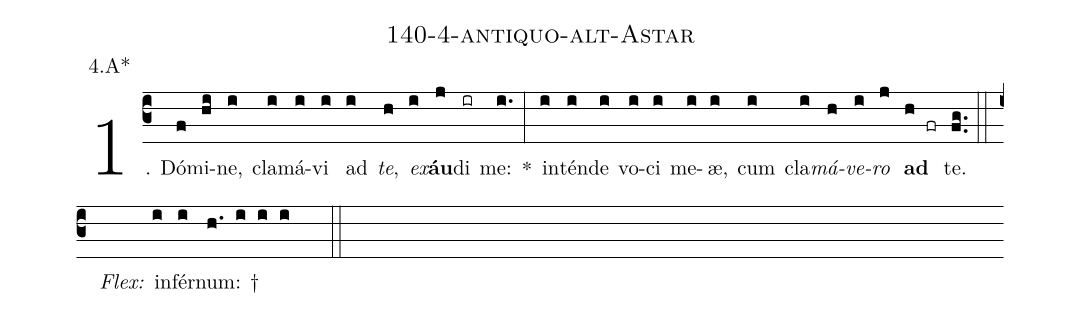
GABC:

name: 140-4-antiquo-alt-Astar;
annotation: 4.A*;
%%
(c3)1. Dó(f)mi(hi)ne,(i) cla(i)má(i)vi(i) ad(i) <i>te</i>,(h) <i>ex</i>(i)<b>áu</b>(j)di(ir) me:(i.) *(:) in(i)tén(i)de(i) vo(i)ci(i) me(i)æ,(i) cum(i) cla(i)<i>má</i>(h)<i>ve</i>(i)<i>ro</i>(j) <b>ad</b>(h fr) te.(fg..) (::)
<i>Flex:</i>()  in(i)fér(i)num: †(h. i i i  ::)
